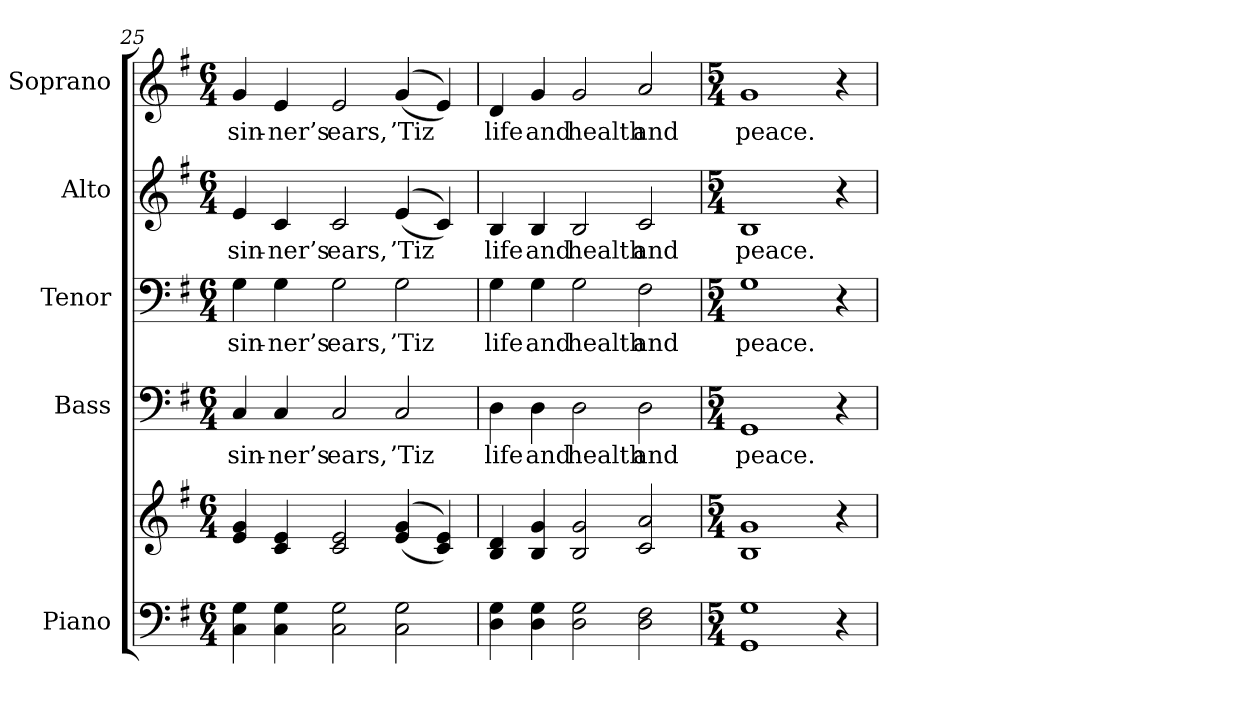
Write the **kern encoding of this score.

**kern	**kern	**kern	**text	**kern	**text	**kern	**text	**kern	**text
*part5	*part5	*part4	*part4	*part3	*part3	*part2	*part2	*part1	*part1
*staff6	*staff5	*staff4	*staff4	*staff3	*staff3	*staff2	*staff2	*staff1	*staff1
*I"Piano	*	*I"Bass	*	*I"Tenor	*	*I"Alto	*	*I"Soprano	*
*I'Pno.	*	*I'B.	*	*I'T.	*	*I'A.	*	*I'S.	*
!!LO:LB:g=z
*clefF4	*clefG2	*clefF4	*	*clefF4	*	*clefG2	*	*clefG2	*
*k[f#]	*k[f#]	*k[f#]	*	*k[f#]	*	*k[f#]	*	*k[f#]	*
*G:	*G:	*G:	*	*G:	*	*G:	*	*G:	*
*M6/4	*M6/4	*M6/4	*	*M6/4	*	*M6/4	*	*M6/4	*
=25	=25	=25	=25	=25	=25	=25	=25	=25	=25
!	!	!	!LO:LY:b:color=#000000	!	!	!	!	!	!
!	!	!	!	!	!LO:LY:b:color=#000000	!	!	!	!
!	!	!	!	!	!	!	!LO:LY:b:color=#000000	!	!
!	!	!	!	!	!	!	!	!	!LO:LY:b:color=#000000
4Ci\ 4Gi	4ei/ 4gi	4Ci/	sin-	4Gi\	sin-	4ei/	sin-	4gi/	sin-
!	!	!	!LO:LY:b:color=#000000	!	!	!	!	!	!
!	!	!	!	!	!LO:LY:b:color=#000000	!	!	!	!
!	!	!	!	!	!	!	!LO:LY:b:color=#000000	!	!
!	!	!	!	!	!	!	!	!	!LO:LY:b:color=#000000
4Ci\ 4Gi	4ci/ 4ei	4Ci/	-ner’s	4Gi\	-ner’s	4ci/	-ner’s	4ei/	-ner’s
!	!	!	!LO:LY:b:color=#000000	!	!	!	!	!	!
!	!	!	!	!	!LO:LY:b:color=#000000	!	!	!	!
!	!	!	!	!	!	!	!LO:LY:b:color=#000000	!	!
!	!	!	!	!	!	!	!	!	!LO:LY:b:color=#000000
2Ci\ 2Gi	2ci/ 2ei	2Ci/	ears,	2Gi\	ears,	2ci/	ears,	2ei/	ears,
!	!	!	!LO:LY:b:color=#000000	!	!	!	!	!	!
!	!	!	!	!	!LO:LY:b:color=#000000	!	!	!	!
!	!	!	!	!	!	!	!LO:LY:b:color=#000000	!	!
!	!	!	!	!	!	!	!	!	!LO:LY:b:color=#000000
2Ci\ 2Gi	((4ei/ 4gi	2Ci/	’Tiz	2Gi\	’Tiz	((4ei/	’Tiz	((4gi/	’Tiz
.	4ci/ 4ei))	.	.	.	.	4ci/))	.	4ei/))	.
=26	=26	=26	=26	=26	=26	=26	=26	=26	=26
!	!	!	!LO:LY:b:color=#000000	!	!	!	!	!	!
!	!	!	!	!	!LO:LY:b:color=#000000	!	!	!	!
!	!	!	!	!	!	!	!LO:LY:b:color=#000000	!	!
!	!	!	!	!	!	!	!	!	!LO:LY:b:color=#000000
4Di\ 4Gi	4Bi/ 4di	4Di\	life	4Gi\	life	4Bi/	life	4di/	life
!	!	!	!LO:LY:b:color=#000000	!	!	!	!	!	!
!	!	!	!	!	!LO:LY:b:color=#000000	!	!	!	!
!	!	!	!	!	!	!	!LO:LY:b:color=#000000	!	!
!	!	!	!	!	!	!	!	!	!LO:LY:b:color=#000000
4Di\ 4Gi	4Bi/ 4gi	4Di\	and	4Gi\	and	4Bi/	and	4gi/	and
!	!	!	!LO:LY:b:color=#000000	!	!	!	!	!	!
!	!	!	!	!	!LO:LY:b:color=#000000	!	!	!	!
!	!	!	!	!	!	!	!LO:LY:b:color=#000000	!	!
!	!	!	!	!	!	!	!	!	!LO:LY:b:color=#000000
2Di\ 2Gi	2Bi/ 2gi	2Di\	health	2Gi\	health	2Bi/	health	2gi/	health
!	!	!	!LO:LY:b:color=#000000	!	!	!	!	!	!
!	!	!	!	!	!LO:LY:b:color=#000000	!	!	!	!
!	!	!	!	!	!	!	!LO:LY:b:color=#000000	!	!
!	!	!	!	!	!	!	!	!	!LO:LY:b:color=#000000
2Di\ 2F#i	2ci/ 2ai	2Di\	and	2F#i\	and	2ci/	and	2ai/	and
=27	=27	=27	=27	=27	=27	=27	=27	=27	=27
*M5/4	*M5/4	*M5/4	*	*M5/4	*	*M5/4	*	*M5/4	*
!	!	!	!LO:LY:b:color=#000000	!	!	!	!	!	!
!	!	!	!	!	!LO:LY:b:color=#000000	!	!	!	!
!	!	!	!	!	!	!	!LO:LY:b:color=#000000	!	!
!	!	!	!	!	!	!	!	!	!LO:LY:b:color=#000000
1GGi 1Gi	1Bi 1gi	1GGi	peace.	1Gi	peace.	1Bi	peace.	1gi	peace.
4r	4r	4r	.	4r	.	4r	.	4r	.
=	=	=	=	=	=	=	=	=	=
*-	*-	*-	*-	*-	*-	*-	*-	*-	*-
